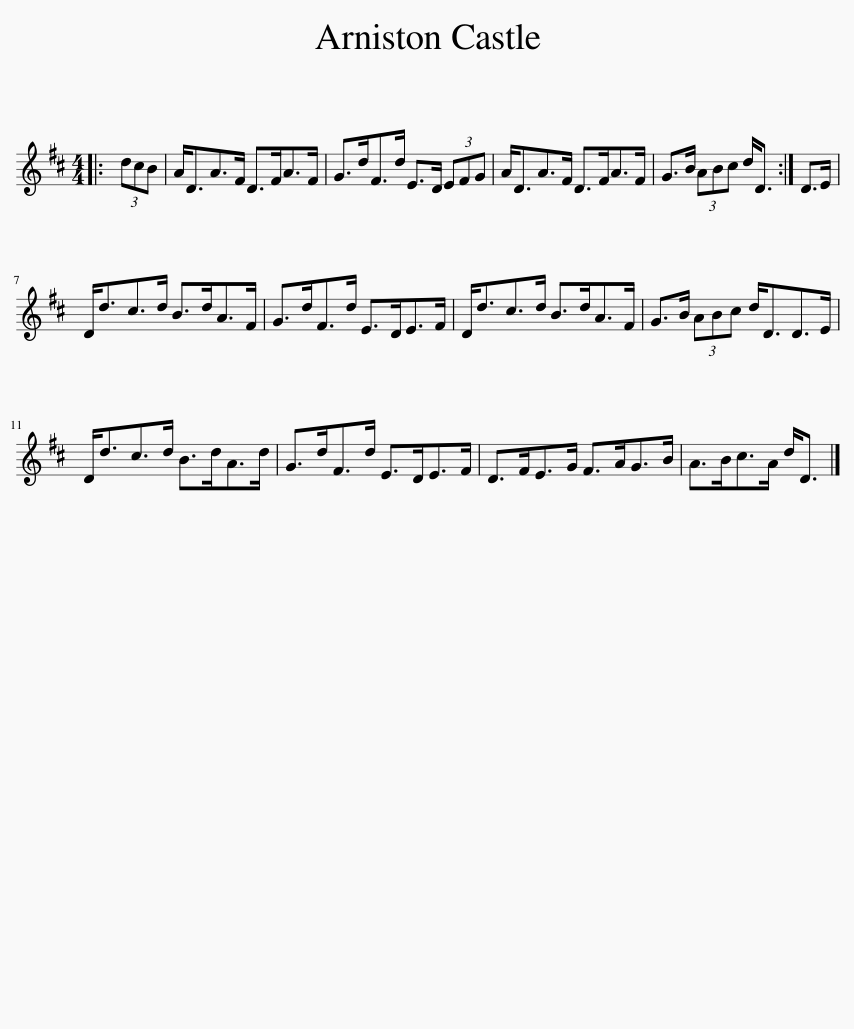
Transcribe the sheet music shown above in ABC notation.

X:1
L:1/8
M:4/4
I:linebreak $
K:D
V:1 treble
V:1
|: (3dcB | A<DA>F D>FA>F | G>dF>d E>D (3EFG | A<DA>F D>FA>F | G>B (3ABc d<D :| %5
 D>E |$ D<dc>d B>dA>F | G>dF>d E>DE>F | D<dc>d B>dA>F | G>B (3ABc d<DD>E |$ %10
 D<dc>d B>dA>d | G>dF>d E>DE>F | D>FE>G F>AG>B | A>Bc>A d<D |] %14
